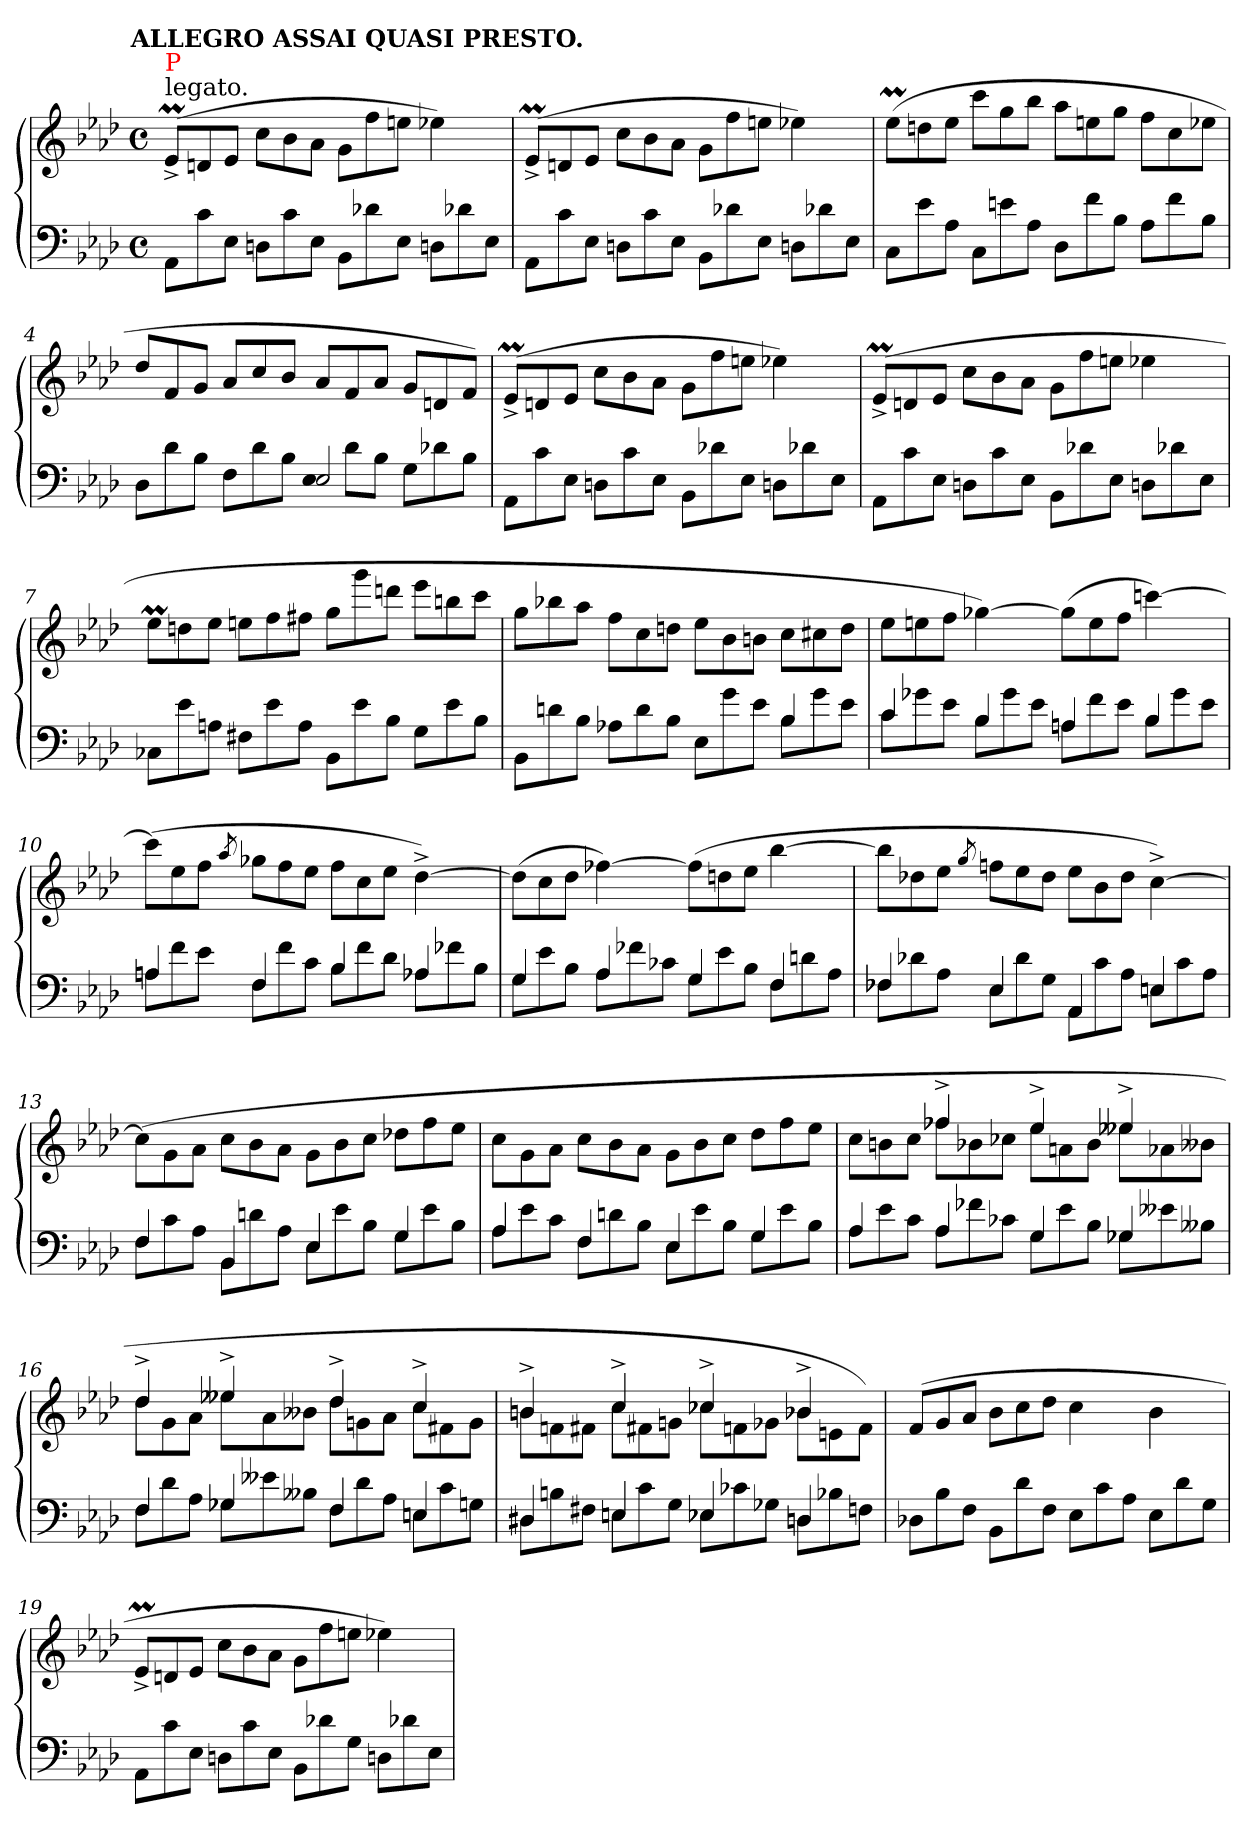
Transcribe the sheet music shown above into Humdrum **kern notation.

**kern	**kern
*part1	*part1
*staff2	*staff1
*clefF4	*clefG2
*k[b-e-a-d-]	*k[b-e-a-d-]
*A-:	*A-:
!!LO:TX:omd:t=ALLEGRO ASSAI QUASI PRESTO.
*M4/4	*M4/4
*met(c)	*met(c)
*MM160	*MM160
*Xtuplet	*Xtuplet
=1	=1
!	!LO:TX:a:t=legato.
!	!LO:TX:a:color=red:t=P
12AA-\L	(>12e-M^</L
12c	12dn
12E-J	12e-J
12Dn\L	12ccL
12c	12b-
12E-J	12a-J
12BB-\L	12g\L
12d-X	12ff
12E-J	12eenJ
12Dn\L	4ee-X\)
12d-X	.
12E-J	.
=2	=2
12AA-\L	(>12e-M^</L
12c	12dn
12E-J	12e-J
12Dn\L	12ccL
12c	12b-
12E-J	12a-J
12BB-\L	12g\L
12d-X	12ff
12E-J	12eenJ
12Dn\L	4ee-X\)
12d-X	.
12E-J	.
=3	=3
12C\L	(>12ee-M\L
12e-	12ddn
12A-J	12ee-J
12C\L	12ccc\L
12en	12gg
12A-J	12bb-J
12D-\L	12aa-\L
12f	12een
12B-J	12ggJ
12A-\L	12ff\L
12f	12cc
12B-J	12ee-XJ
=4	=4
*^	*
2ryy	12D-\L	12dd-/L
.	12d-	12f
.	12B-J	12gJ
.	12F\L	12a-/L
.	12d-	12cc
.	12B-J	12b-J
!	!LO:N:vis=2	!
2E-/	12E-\	12a-/L
.	12d-L	12f
.	12B-J	12a-J
.	12G\L	12g/L
.	12d-X	12dn
.	12B-J	12fJ)
*v	*v	*
=5	=5
12AA-\L	(>12e-M^</L
12c	12dn
12E-J	12e-J
12Dn\L	12cc\L
12c	12b-
12E-J	12a-J
12BB-\L	12g\L
12d-X	12ff
12E-J	12eenJ
12Dn\L	4ee-X\)
12d-X	.
12E-J	.
=6	=6
12AA-\L	(>12e-M^</L
12c	12dn
12E-J	12e-J
12Dn\L	12cc\L
12c	12b-
12E-J	12a-J
12BB-\L	12g\L
12d-X	12ff
12E-J	12eenJ
12Dn\L	4ee-X\
12d-X	.
12E-J	.
=7	=7
12C-X\L	12ee-M\L
12e-	12ddn
12AnJ	12ee-J
12F#X\L	12een\L
12e-	12ff
12AJ	12ff#XJ
12BB-\L	12gg\L
12e-	12ggg
12B-J	12dddnJ
12G\L	12eee-\L
12e-	12bbn
12B-J	12cccJ
=8	=8
*^	*
12ryy	12BB-\L	12gg\L
12ryy	12dn	12bb-X
12ryy	12B-J	12aa-J
12ryy	12A-X\L	12ff\L
12ryy	12d	12cc
12ryy	12B-J	12ddnJ
12ryy	12E-\L	12ee-\L
12ryy	12g	12b-
12ryy	12e-J	12bnJ
4B-/	12B-\L	12cc\L
.	12g	12cc#X
.	12e-J	12ddJ
=9	=9	=9
4c/	12c\L	12ee-\L
.	12g-X	12een
.	12e-J	12ffJ
4B-/	12B-\L	[4gg-X)
.	12g-	.
.	12e-J	.
4An/	12An\L	(>12gg-\L]
.	12f	12ee
.	12e-J	12ffJ
4B-/	12B-\L	[4cccn)
.	12g-	.
.	12e-J	.
=10	=10	=10
4An/	12An\L	(>12ccc\L]
.	12f	12ee-
.	12e-J	12ffJ
.	.	8qaa-/
4F/	12F\L	12gg-X\L
.	12f	12ff
.	12cJ	12ee-J
4B-/	12B-\L	12ff\L
.	12f	12cc
.	12d-J	12ee-J
4A-X/	12A-X\L	[4dd-^<\)
.	12f-X	.
.	12B-J	.
=11	=11	=11
4G/	12G\L	(>12dd-\L]
.	12e-	12cc
.	12B-J	12dd-J
4A-/	12A-\L	[4ff-X\)
.	12f-X	.
.	12c-XJ	.
4G/	12G\L	(>12ff-\L]
.	12e-	12ddn
.	12B-J	12ee-J
4F/	12F\L	[4bb-\
.	12dn	.
.	12A-J	.
=12	=12	=12
4F-X/	12F-X\L	12bb-\L]
.	12d-X	12dd-X
.	12A-J	12ee-J
.	.	8qgg/
4E-/	12E-\L	12ffn\L
.	12d-	12ee-
.	12GJ	12dd-J
4AA-/	12AA-\L	12ee-\L
.	12c	12b-
.	12A-J	12dd-J
4En/	12En\L	[4cc^<\)
.	12c	.
.	12A-J	.
=13	=13	=13
4F/	12F\L	(>12cc\L]
.	12c	12g
.	12A-J	12a-J
4BB-/	12BB-\L	12cc\L
.	12dn	12b-
.	12A-J	12a-J
4E-/	12E-\L	12g\L
.	12e-	12b-
.	12B-J	12ccJ
4G/	12G\L	12dd-X\L
.	12e-	12ff
.	12B-J	12ee-J
=14	=14	=14
4A-/	12A-\L	12cc\L
.	12e-	12g
.	12cJ	12a-J
4F/	12F\L	12cc\L
.	12dn	12b-
.	12B-J	12a-J
4E-/	12E-\L	12g\L
.	12e-	12b-
.	12B-J	12ccJ
4G/	12G\L	12dd-\L
.	12e-	12ff
.	12B-J	12ee-J
=15	=15	=15
*	*	*^
4A-/	12A-\L	4ryy	12cc\L
.	12e-	.	12bn
.	12cJ	.	12ccJ
4A-/	12A-\L	4ff-X^>/	12ff-X\L
.	12f-X	.	12b-X
.	12c-XJ	.	12cc-XJ
4G/	12G\L	4ee-^>/	12ee-\L
.	12e-	.	12an
.	12B-J	.	12b-J
4G-X	12G-X\L	4ee--X^>/	12ee--X\L
.	12e--X	.	12a-X
.	12B--XJ	.	12b--XJ
=16	=16	=16	=16
4F/	12F\L	4dd-^>/	12dd-\L
.	12d-	.	12g
.	12A-J	.	12a-J
4G-X/	12G-X\L	4ee--X^>/	12ee--X\L
.	12e--X	.	12a-
.	12B--XJ	.	12b--XJ
4F/	12F\L	4dd-^>/	12dd-\L
.	12d-	.	12gn
.	12A-J	.	12a-J
4En/	12En\L	4cc^>/	12cc\L
.	12c	.	12f#X
.	12GJ	.	12gJ
=17	=17	=17	=17
4D#X/	12D#X\L	4bn^>/	12bn\L
.	12Bn	.	12fn
.	12F#XJ	.	12f#XJ
4En/	12En\L	4cc^>/	12cc\L
.	12c	.	12f#X
.	12GJ	.	12gnJ
4E-X/	12E-X\L	4cc-X^>/	12cc-X\L
.	12c-X	.	12fn
.	12G-XJ	.	12g-XJ
4Dn/	12Dn\L	4b-X^>/	12b-X\L
.	12B-X	.	12en
.	12FnJ	.	12fJ)
*v	*v	*	*
*	*v	*v
=18	=18
12D-X\L	(>12f/L
12B-	12g
12FJ	12a-J
12BB-\L	12b-\L
12d-	12cc
12FJ	12dd-J
12E-\L	4cc\
12c	.
12A-J	.
12E-\L	4b-\
12d-	.
12GJ	.
=19	=19
12AA-\L	12e-M^</L
12c	12dn
12E-J	12e-J
12Dn\L	12cc\L
12c	12b-
12E-J	12a-J
12BB-\L	12g\L
12d-X	12ff
12GJ	12eenJ
12Dn\L	4ee-X)
12d-X	.
12E-J	.
=	=
*-	*-
